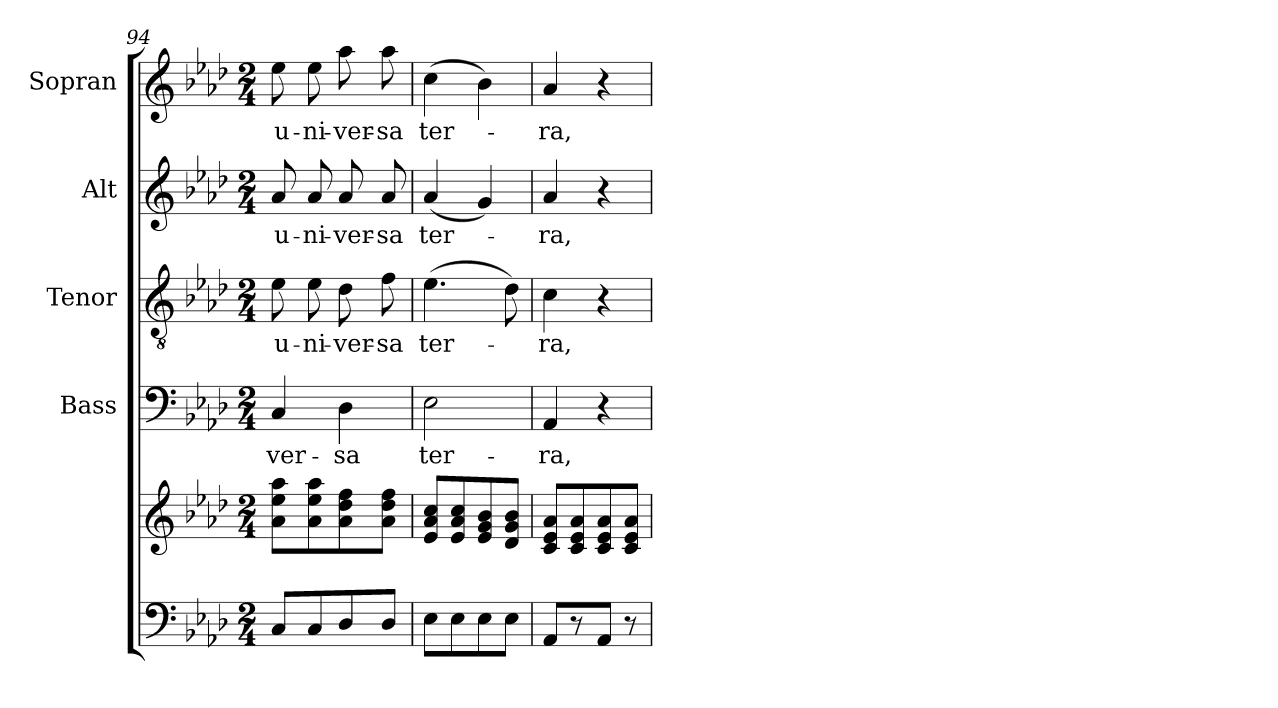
**kern	**kern	**kern	**text	**kern	**text	**kern	**text	**kern	**text
*part5	*part5	*part4	*part4	*part3	*part3	*part2	*part2	*part1	*part1
*staff6	*staff5	*staff4	*staff4	*staff3	*staff3	*staff2	*staff2	*staff1	*staff1
*	*	*I"Bass	*	*I"Tenor	*	*I"Alt	*	*I"Sopran	*
*	*	*I'B.	*	*I'T.	*	*I'A.	*	*I'S.	*
*clefF4	*clefG2	*clefF4	*	*clefGv2	*	*clefG2	*	*clefG2	*
*k[b-e-a-d-]	*k[b-e-a-d-]	*k[b-e-a-d-]	*	*k[b-e-a-d-]	*	*k[b-e-a-d-]	*	*k[b-e-a-d-]	*
*A-:	*A-:	*A-:	*	*A-:	*	*A-:	*	*A-:	*
*M2/4	*M2/4	*M2/4	*	*M2/4	*	*M2/4	*	*M2/4	*
=94	=94	=94	=94	=94	=94	=94	=94	=94	=94
!	!	!	!LO:LY:b	!	!LO:LY:b	!	!LO:LY:b	!	!LO:LY:b
8C/L	8a-\ 8ee-\ 8aa-\L	4C/	-ver-	8e-\	u-	8a-/	u-	8ee-\	u-
!	!	!	!	!	!LO:LY:b	!	!LO:LY:b	!	!LO:LY:b
8C/	8a-\ 8ee-\ 8aa-\	.	.	8e-\	-ni-	8a-/	-ni-	8ee-\	-ni-
!	!	!	!LO:LY:b	!	!LO:LY:b	!	!LO:LY:b	!	!LO:LY:b
8D-/	8a-\ 8dd-\ 8ff\	4D-\	-sa	8d-\	-ver-	8a-/	-ver-	8aa-\	-ver-
!	!	!	!	!	!LO:LY:b	!	!LO:LY:b	!	!LO:LY:b
8D-/J	8a-\ 8dd-\ 8ff\J	.	.	8f\	-sa	8a-/	-sa	8aa-\	-sa
=95	=95	=95	=95	=95	=95	=95	=95	=95	=95
!	!	!	!LO:LY:b	!	!LO:LY:b	!	!LO:LY:b	!	!LO:LY:b
8E-\L	8e-/ 8a-/ 8cc/L	2E-\	ter-	(>4.e-\	ter-	(<4a-/	ter-	(>4cc\	ter-
8E-\	8e-/ 8a-/ 8cc/	.	.	.	.	.	.	.	.
8E-\	8e-/ 8g/ 8b-/	.	.	.	.	4g/)	.	4b-\)	.
8E-\J	8d-/ 8g/ 8b-/J	.	.	8d-\)	.	.	.	.	.
=96	=96	=96	=96	=96	=96	=96	=96	=96	=96
!	!	!	!LO:LY:b	!	!LO:LY:b	!	!LO:LY:b	!	!LO:LY:b
8AA-/L	8c/ 8e-/ 8a-/L	4AA-/	-ra,	4c\	-ra,	4a-/	-ra,	4a-/	-ra,
8r	8c/ 8e-/ 8a-/	.	.	.	.	.	.	.	.
8AA-/J	8c/ 8e-/ 8a-/	4r	.	4r	.	4r	.	4r	.
8r	8c/ 8e-/ 8a-/J	.	.	.	.	.	.	.	.
=	=	=	=	=	=	=	=	=	=
*-	*-	*-	*-	*-	*-	*-	*-	*-	*-
